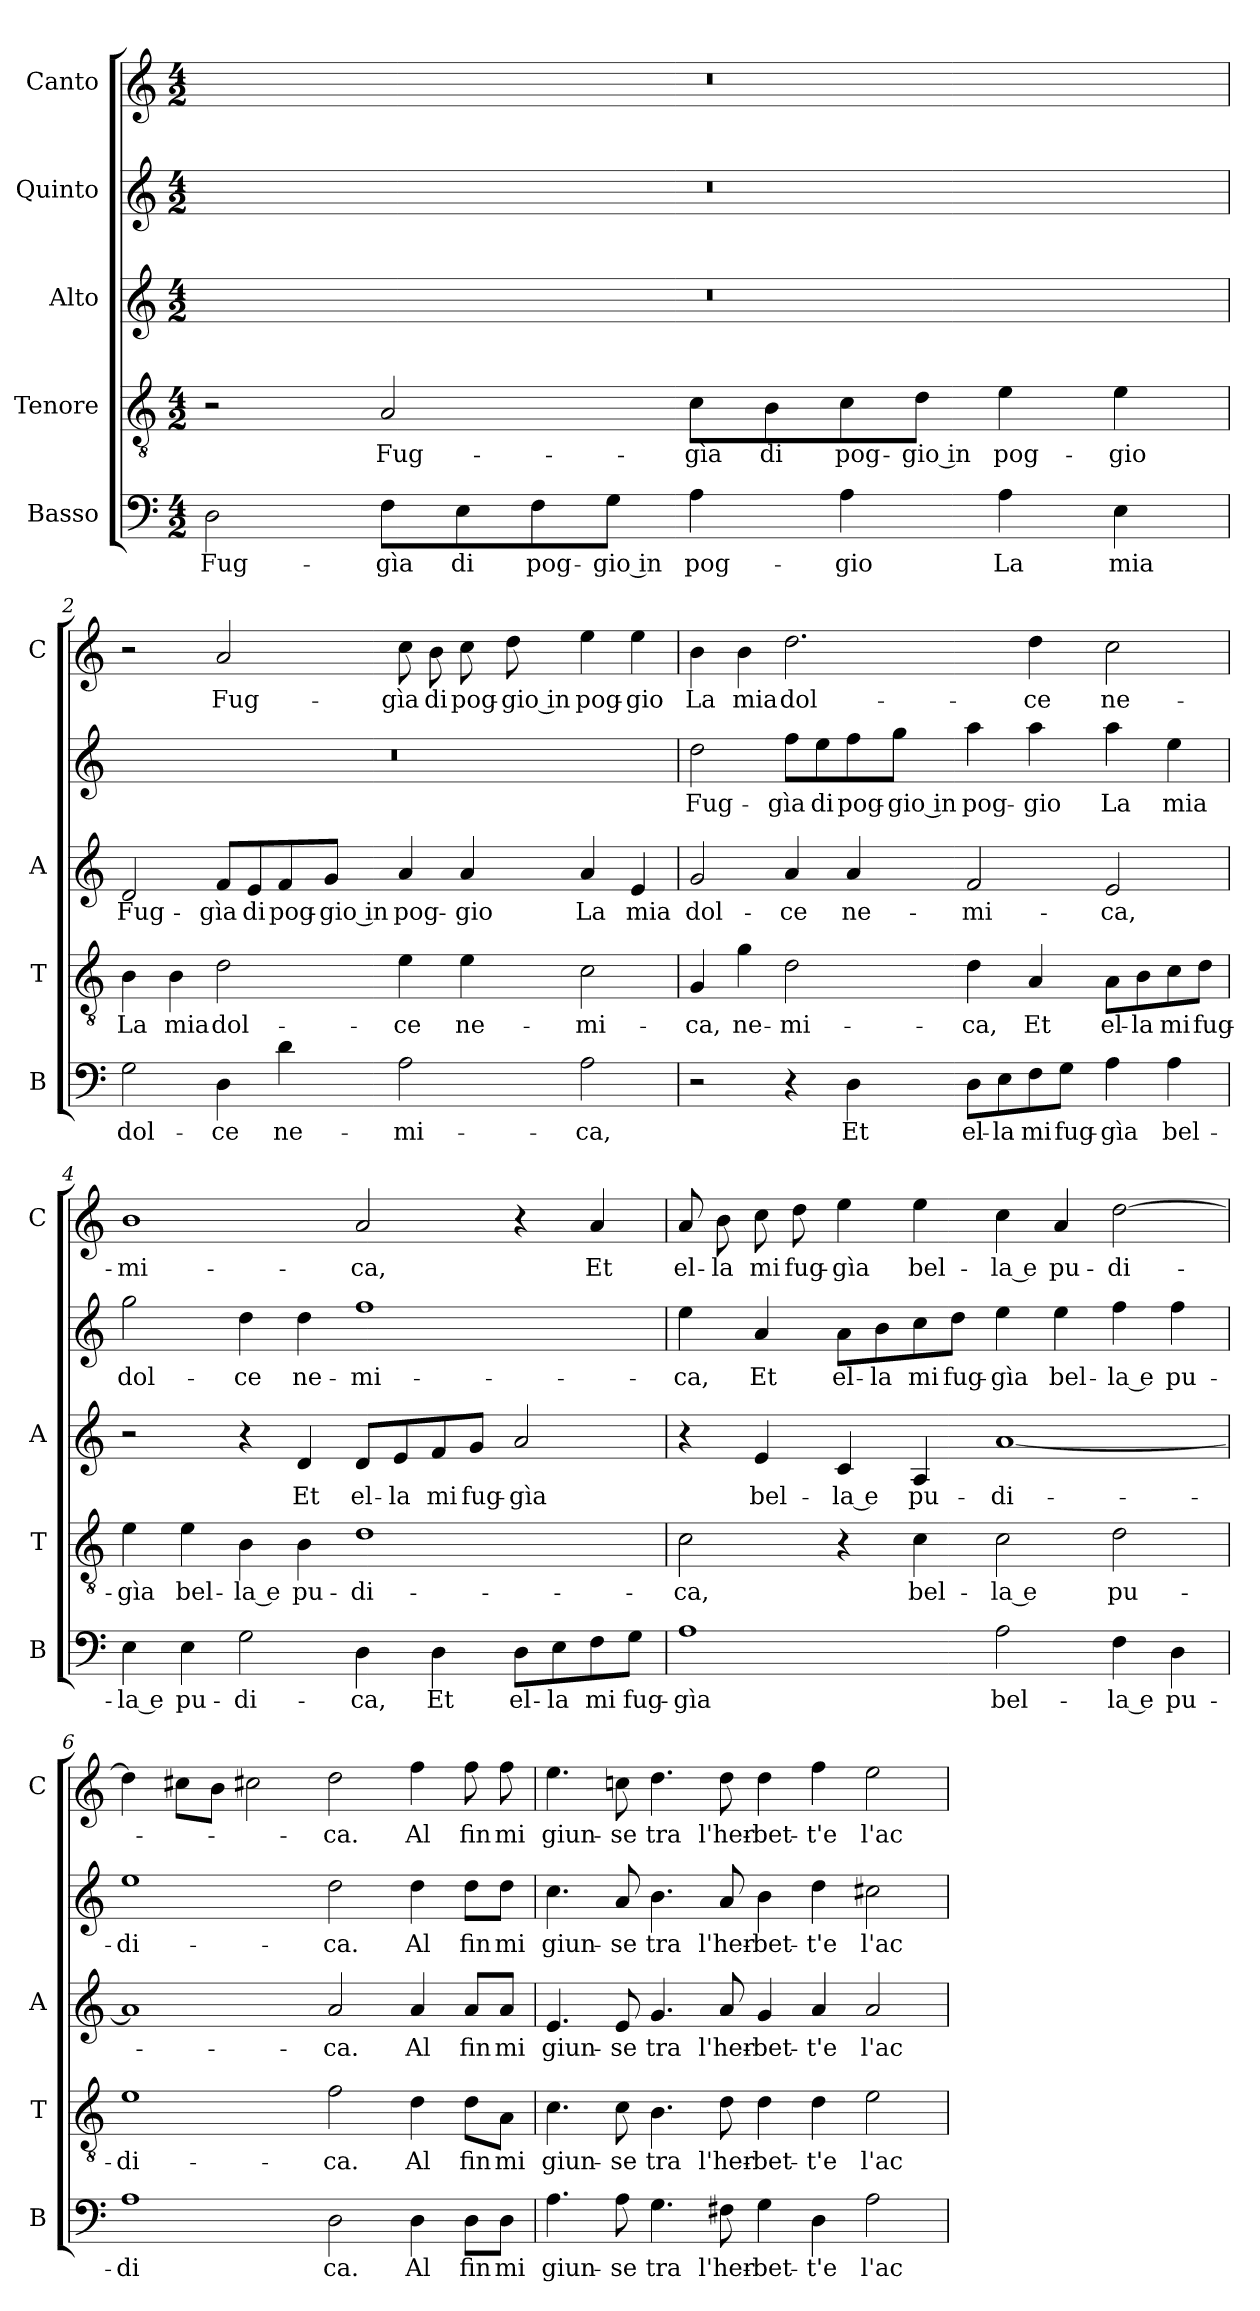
**kern	**text	**kern	**text	**kern	**text	**kern	**text	**kern	**text
*part5	*part5	*part4	*part4	*part3	*part3	*part2	*part2	*part1	*part1
*staff5	*staff5	*staff4	*staff4	*staff3	*staff3	*staff2	*staff2	*staff1	*staff1
*I"Basso	*	*I"Tenore	*	*I"Alto	*	*I"Quinto	*	*I"Canto	*
*I'B	*	*I'T	*	*I'A	*	*	*	*I'C	*
*clefF4	*	*clefGv2	*	*clefG2	*	*clefG2	*	*clefG2	*
*k[]	*	*k[]	*	*k[]	*	*k[]	*	*k[]	*
*C:	*	*C:	*	*C:	*	*C:	*	*C:	*
*M4/2	*	*M4/2	*	*M4/2	*	*M4/2	*	*M4/2	*
=1	=1	=1	=1	=1	=1	=1	=1	=1	=1
2D	Fug-	2r	.	0r	.	0r	.	0r	.
8F\L	-gìa	2A	Fug-	.	.	.	.	.	.
8E\	di	.	.	.	.	.	.	.	.
8F\	pog-	.	.	.	.	.	.	.	.
8G\J	-gio in	.	.	.	.	.	.	.	.
4A	pog-	8c\L	-gìa	.	.	.	.	.	.
.	.	8B\	di	.	.	.	.	.	.
4A	-gio	8c\	pog-	.	.	.	.	.	.
.	.	8d\J	-gio in	.	.	.	.	.	.
4A	La	4e	pog-	.	.	.	.	.	.
4E	mia	4e	-gio	.	.	.	.	.	.
=2	=2	=2	=2	=2	=2	=2	=2	=2	=2
2G	dol-	4B	La	2d	Fug-	0r	.	2r	.
.	.	4B	mia	.	.	.	.	.	.
4D	-ce	2d	dol-	8f/L	-gìa	.	.	2a	Fug-
.	.	.	.	8e/	di	.	.	.	.
4d	ne-	.	.	8f/	pog-	.	.	.	.
.	.	.	.	8g/J	-gio in	.	.	.	.
2A	-mi-	4e	-ce	4a	pog-	.	.	8cc	-gìa
.	.	.	.	.	.	.	.	8b	di
.	.	4e	ne-	4a	-gio	.	.	8cc	pog-
.	.	.	.	.	.	.	.	8dd	-gio in
2A	-ca,	2c	-mi-	4a	La	.	.	4ee	pog-
.	.	.	.	4e	mia	.	.	4ee	-gio
=3	=3	=3	=3	=3	=3	=3	=3	=3	=3
2r	.	4G	-ca,	2g	dol-	2dd	Fug-	4b	La
.	.	4g	ne-	.	.	.	.	4b	mia
4r	.	2d	-mi-	4a	-ce	8ff\L	-gìa	2.dd	dol-
.	.	.	.	.	.	8ee\	di	.	.
4D	Et	.	.	4a	ne-	8ff\	pog-	.	.
.	.	.	.	.	.	8gg\J	-gio in	.	.
8D\L	el-	4d	-ca,	2f	-mi-	4aa	pog-	.	.
8E\	-la	.	.	.	.	.	.	.	.
8F\	mi	4A	Et	.	.	4aa	-gio	4dd	-ce
8G\J	fug-	.	.	.	.	.	.	.	.
4A	-gìa	8A\L	el-	2e	-ca,	4aa	La	2cc	ne-
.	.	8B\	-la	.	.	.	.	.	.
4A	bel-	8c\	mi	.	.	4ee	mia	.	.
.	.	8d\J	fug-	.	.	.	.	.	.
=4	=4	=4	=4	=4	=4	=4	=4	=4	=4
4E	-la e	4e	-gìa	2r	.	2gg	dol-	1b	-mi-
4E	pu-	4e	bel-	.	.	.	.	.	.
2G	-di-	4B	-la e	4r	.	4dd	-ce	.	.
.	.	4B	pu-	4d	Et	4dd	ne-	.	.
4D	-ca,	1d	-di-	8d/L	el-	1ff	-mi-	2a	-ca,
.	.	.	.	8e/	-la	.	.	.	.
4D	Et	.	.	8f/	mi	.	.	.	.
.	.	.	.	8g/J	fug-	.	.	.	.
8D\L	el-	.	.	2a	-gìa	.	.	4r	.
8E\	-la	.	.	.	.	.	.	.	.
8F\	mi	.	.	.	.	.	.	4a	Et
8G\J	fug-	.	.	.	.	.	.	.	.
=5	=5	=5	=5	=5	=5	=5	=5	=5	=5
1A	-gìa	2c	-ca,	4r	.	4ee	-ca,	8a	el-
.	.	.	.	.	.	.	.	8b	-la
.	.	.	.	4e	bel-	4a	Et	8cc	mi
.	.	.	.	.	.	.	.	8dd	fug-
.	.	4r	.	4c	-la e	8a\L	el-	4ee	-gìa
.	.	.	.	.	.	8b\	-la	.	.
.	.	4c	bel-	4A	pu-	8cc\	mi	4ee	bel-
.	.	.	.	.	.	8dd\J	fug-	.	.
2A	bel-	2c	-la e	[1a	-di-	4ee	-gìa	4cc	-la e
.	.	.	.	.	.	4ee	bel-	4a	pu-
4F	-la e	2d	pu-	.	.	4ff	-la e	[2dd	-di-
4D	pu-	.	.	.	.	4ff	pu-	.	.
=6	=6	=6	=6	=6	=6	=6	=6	=6	=6
1A	-di	1e	-di-	1a]	.	1ee	-di-	4dd]	.
.	.	.	.	.	.	.	.	8cc#XL	.
.	.	.	.	.	.	.	.	8bJ	.
.	.	.	.	.	.	.	.	2cc#X	.
2D	ca.	2f	-ca.	2a	-ca.	2dd	-ca.	2dd	-ca.
4D	Al	4d	Al	4a	Al	4dd	Al	4ff	Al
8D\L	fin	8d\L	fin	8a/L	fin	8dd\L	fin	8ff	fin
8D\J	mi	8A\J	mi	8a/J	mi	8dd\J	mi	8ff	mi
=7	=7	=7	=7	=7	=7	=7	=7	=7	=7
4.A	giun-	4.c	giun-	4.e	giun-	4.cc	giun-	4.ee	giun-
8A	-se	8c	-se	8e	-se	8a	-se	8ccn	-se
4.G	tra	4.B	tra	4.g	tra	4.b	tra	4.dd	tra
8F#X	l'her-	8d	l'her-	8a	l'her-	8a	l'her-	8dd	l'her-
4G	-bet-	4d	-bet-	4g	-bet-	4b	-bet-	4dd	-bet-
4D	-t'e	4d	-t'e	4a	-t'e	4dd	-t'e	4ff	-t'e
2A	l'ac-	2e	l'ac-	2a	l'ac-	2cc#X	l'ac-	2ee	l'ac-
=	=	=	=	=	=	=	=	=	=
*-	*-	*-	*-	*-	*-	*-	*-	*-	*-
